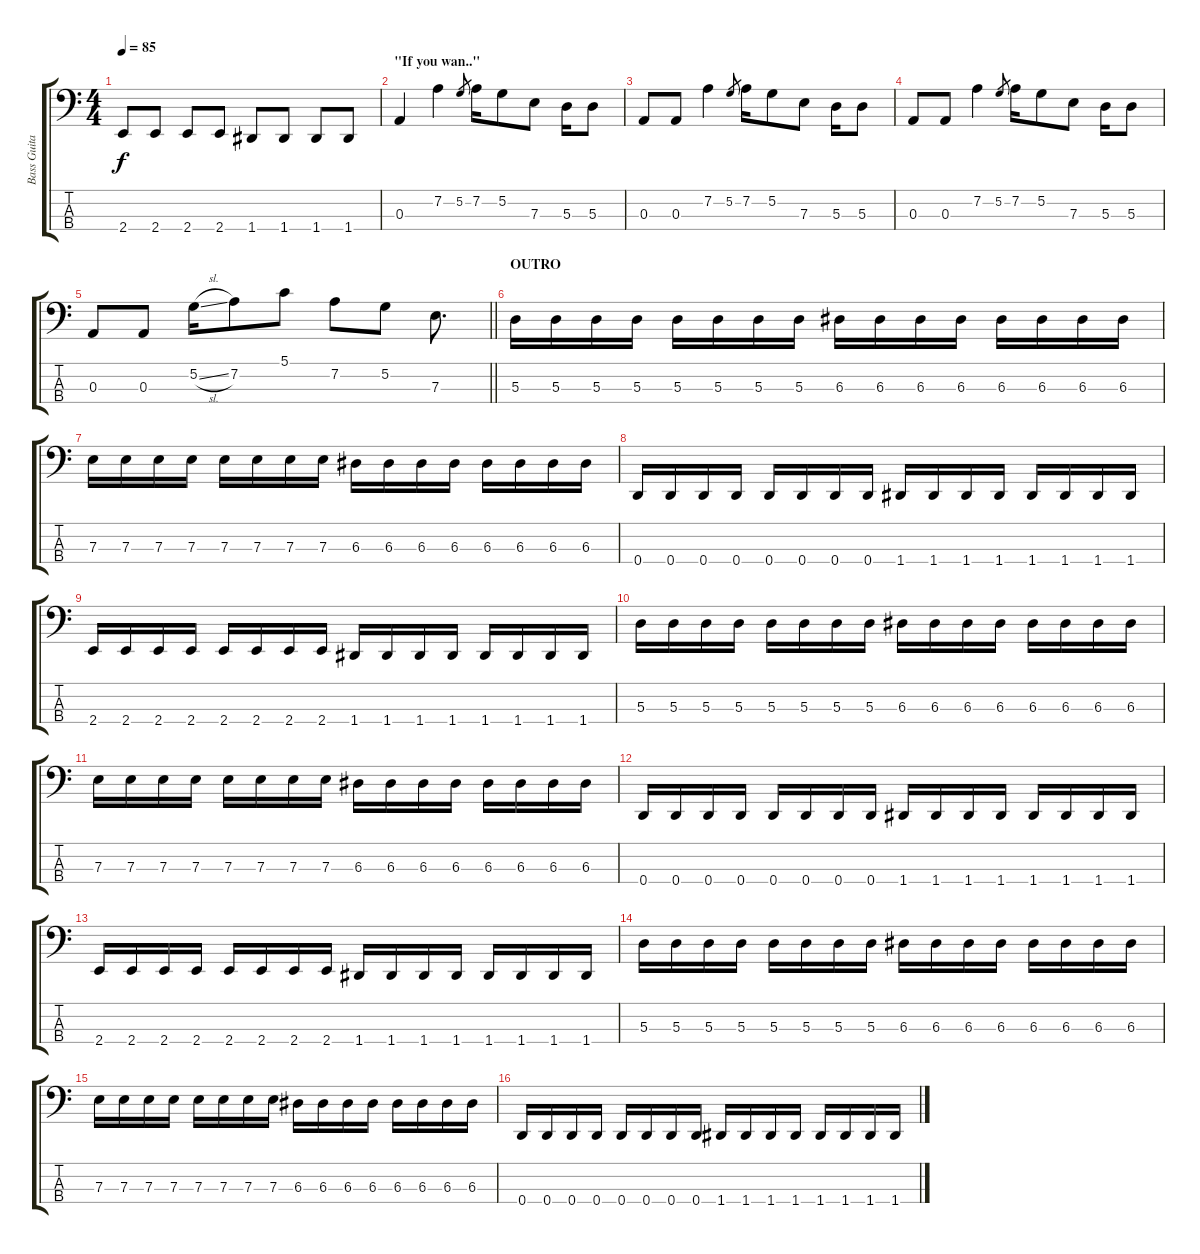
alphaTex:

\track ("Bass Guitar" "Bass Guita") {instrument electricbasspick}
\staff {score tabs}
\tuning (G2 D2 A1 D1) {hide}
\ts (4 4)
\tempo 85
\clef f4
\ks c
2.4.8{dy f} 2.4.8 2.4.8 2.4.8 1.4.8 1.4.8 1.4.8 1.4.8 |
\section ("" "\"If you wan..\"")
0.3.4 7.2.4 5.2.8{gr} 7.2.16 5.2.8 7.3.8 5.3.16 5.3.8 |
0.3.8 0.3.8 7.2.4 5.2.8{gr} 7.2.16 5.2.8 7.3.8 5.3.16 5.3.8 |
0.3.8 0.3.8 7.2.4 5.2.8{gr} 7.2.16 5.2.8 7.3.8 5.3.16 5.3.8 |
\barLineRight lightlight
0.3.8 0.3.8 5.2{sl}.16 7.2.8 5.1.8 7.2.8 5.2.8 7.3.8{d} |
\section ("" "OUTRO")
5.3.16 5.3.16 5.3.16 5.3.16 5.3.16 5.3.16 5.3.16 5.3.16 6.3.16 6.3.16 6.3.16 6.3.16 6.3.16 6.3.16 6.3.16 6.3.16 |
7.3.16 7.3.16 7.3.16 7.3.16 7.3.16 7.3.16 7.3.16 7.3.16 6.3.16 6.3.16 6.3.16 6.3.16 6.3.16 6.3.16 6.3.16 6.3.16 |
0.4.16 0.4.16 0.4.16 0.4.16 0.4.16 0.4.16 0.4.16 0.4.16 1.4.16 1.4.16 1.4.16 1.4.16 1.4.16 1.4.16 1.4.16 1.4.16 |
2.4.16 2.4.16 2.4.16 2.4.16 2.4.16 2.4.16 2.4.16 2.4.16 1.4.16 1.4.16 1.4.16 1.4.16 1.4.16 1.4.16 1.4.16 1.4.16 |
5.3.16 5.3.16 5.3.16 5.3.16 5.3.16 5.3.16 5.3.16 5.3.16 6.3.16 6.3.16 6.3.16 6.3.16 6.3.16 6.3.16 6.3.16 6.3.16 |
7.3.16 7.3.16 7.3.16 7.3.16 7.3.16 7.3.16 7.3.16 7.3.16 6.3.16 6.3.16 6.3.16 6.3.16 6.3.16 6.3.16 6.3.16 6.3.16 |
0.4.16 0.4.16 0.4.16 0.4.16 0.4.16 0.4.16 0.4.16 0.4.16 1.4.16 1.4.16 1.4.16 1.4.16 1.4.16 1.4.16 1.4.16 1.4.16 |
2.4.16 2.4.16 2.4.16 2.4.16 2.4.16 2.4.16 2.4.16 2.4.16 1.4.16 1.4.16 1.4.16 1.4.16 1.4.16 1.4.16 1.4.16 1.4.16 |
5.3.16 5.3.16 5.3.16 5.3.16 5.3.16 5.3.16 5.3.16 5.3.16 6.3.16 6.3.16 6.3.16 6.3.16 6.3.16 6.3.16 6.3.16 6.3.16 |
7.3.16 7.3.16 7.3.16 7.3.16 7.3.16 7.3.16 7.3.16 7.3.16 6.3.16 6.3.16 6.3.16 6.3.16 6.3.16 6.3.16 6.3.16 6.3.16 |
0.4.16 0.4.16 0.4.16 0.4.16 0.4.16 0.4.16 0.4.16 0.4.16 1.4.16 1.4.16 1.4.16 1.4.16 1.4.16 1.4.16 1.4.16 1.4.16
